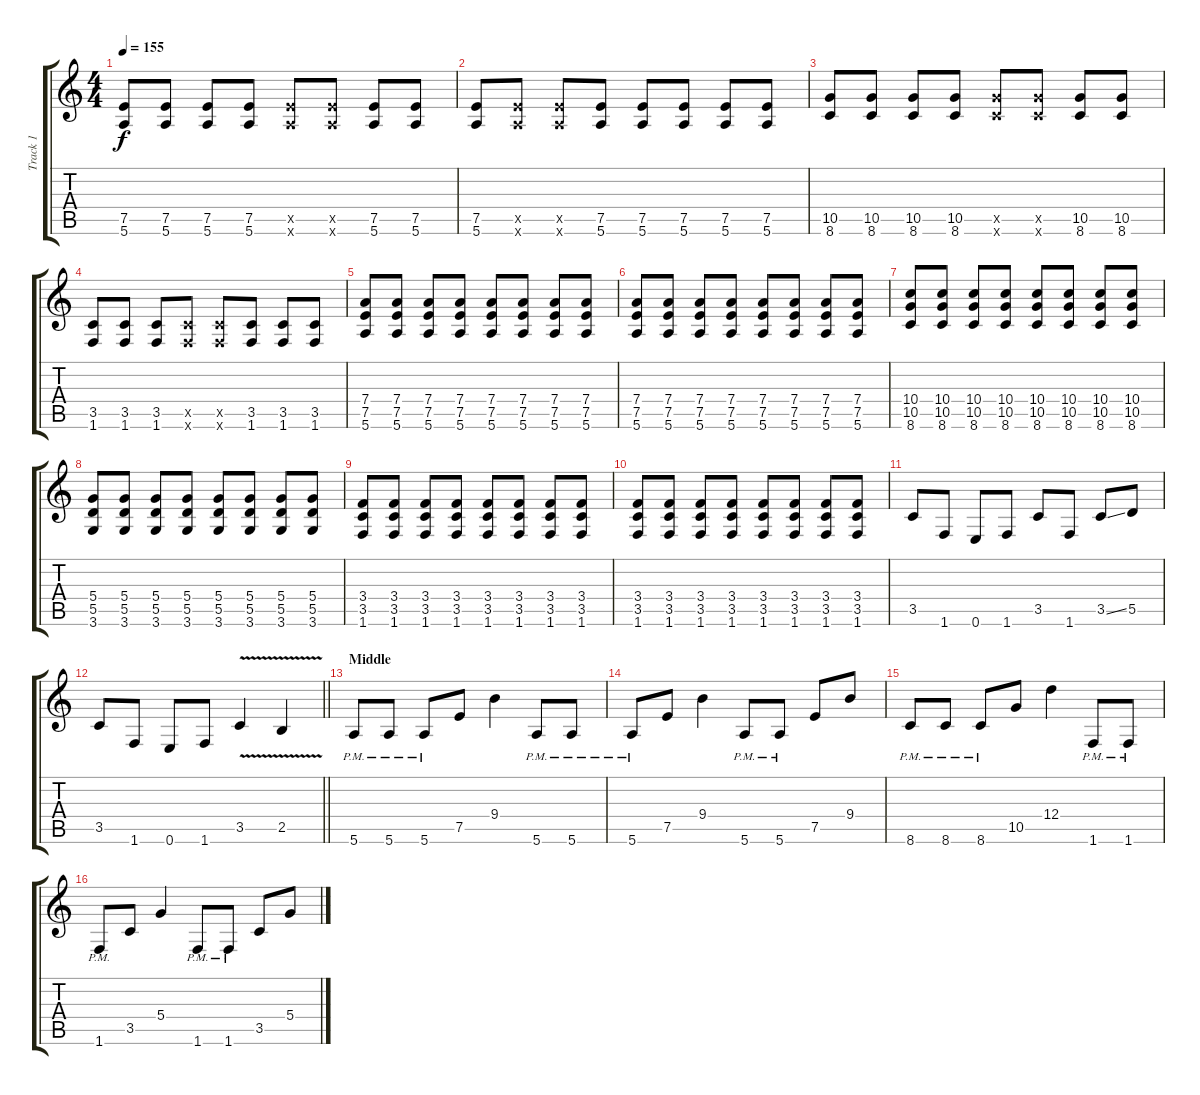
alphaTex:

\track ("Track 1" "Track 1") {instrument overdrivenguitar}
\staff {score tabs}
\tuning (E4 B3 G3 D3 A2 E2) {hide}
\ts (4 4)
\tempo 155
\clef g2
\ks c
(7.5 5.6).8{dy f} (7.5 5.6).8 (7.5 5.6).8 (7.5 5.6).8 (7.5{x} 5.6{x}).8 (7.5{x} 5.6{x}).8 (7.5 5.6).8 (7.5 5.6).8 |
(7.5 5.6).8 (7.5{x} 5.6{x}).8 (7.5{x} 5.6{x}).8 (7.5 5.6).8 (7.5 5.6).8 (7.5 5.6).8 (7.5 5.6).8 (7.5 5.6).8 |
(10.5 8.6).8 (10.5 8.6).8 (10.5 8.6).8 (10.5 8.6).8 (10.5{x} 8.6{x}).8 (10.5{x} 8.6{x}).8 (10.5 8.6).8 (10.5 8.6).8 |
(3.5 1.6).8 (3.5 1.6).8 (3.5 1.6).8 (3.5{x} 1.6{x}).8 (3.5{x} 1.6{x}).8 (3.5 1.6).8 (3.5 1.6).8 (3.5 1.6).8 |
(7.4 7.5 5.6).8 (7.4 7.5 5.6).8 (7.4 7.5 5.6).8 (7.4 7.5 5.6).8 (7.4 7.5 5.6).8 (7.4 7.5 5.6).8 (7.4 7.5 5.6).8 (7.4 7.5 5.6).8 |
(7.4 7.5 5.6).8 (7.4 7.5 5.6).8 (7.4 7.5 5.6).8 (7.4 7.5 5.6).8 (7.4 7.5 5.6).8 (7.4 7.5 5.6).8 (7.4 7.5 5.6).8 (7.4 7.5 5.6).8 |
(10.4 10.5 8.6).8 (10.4 10.5 8.6).8 (10.4 10.5 8.6).8 (10.4 10.5 8.6).8 (10.4 10.5 8.6).8 (10.4 10.5 8.6).8 (10.4 10.5 8.6).8 (10.4 10.5 8.6).8 |
(5.4 5.5 3.6).8 (5.4 5.5 3.6).8 (5.4 5.5 3.6).8 (5.4 5.5 3.6).8 (5.4 5.5 3.6).8 (5.4 5.5 3.6).8 (5.4 5.5 3.6).8 (5.4 5.5 3.6).8 |
(3.4 3.5 1.6).8 (3.4 3.5 1.6).8 (3.4 3.5 1.6).8 (3.4 3.5 1.6).8 (3.4 3.5 1.6).8 (3.4 3.5 1.6).8 (3.4 3.5 1.6).8 (3.4 3.5 1.6).8 |
(3.4 3.5 1.6).8 (3.4 3.5 1.6).8 (3.4 3.5 1.6).8 (3.4 3.5 1.6).8 (3.4 3.5 1.6).8 (3.4 3.5 1.6).8 (3.4 3.5 1.6).8 (3.4 3.5 1.6).8 |
3.5.8 1.6.8 0.6.8 1.6.8 3.5.8 1.6.8 3.5{ss}.8 5.5.8 |
\barLineRight lightlight
3.5.8 1.6.8 0.6.8 1.6.8 3.5{v}.4 2.5{v}.4 |
\section ("" "Middle")
5.6{pm}.8 5.6{pm}.8 5.6{pm}.8 7.5.8 9.4.4 5.6{pm}.8 5.6{pm}.8 |
5.6{pm}.8 7.5.8 9.4.4 5.6{pm}.8 5.6{pm}.8 7.5.8 9.4.8 |
8.6{pm}.8 8.6{pm}.8 8.6{pm}.8 10.5.8 12.4.4 1.6{pm}.8 1.6{pm}.8 |
1.6{pm}.8 3.5.8 5.4.4 1.6{pm}.8 1.6{pm}.8 3.5.8 5.4.8
